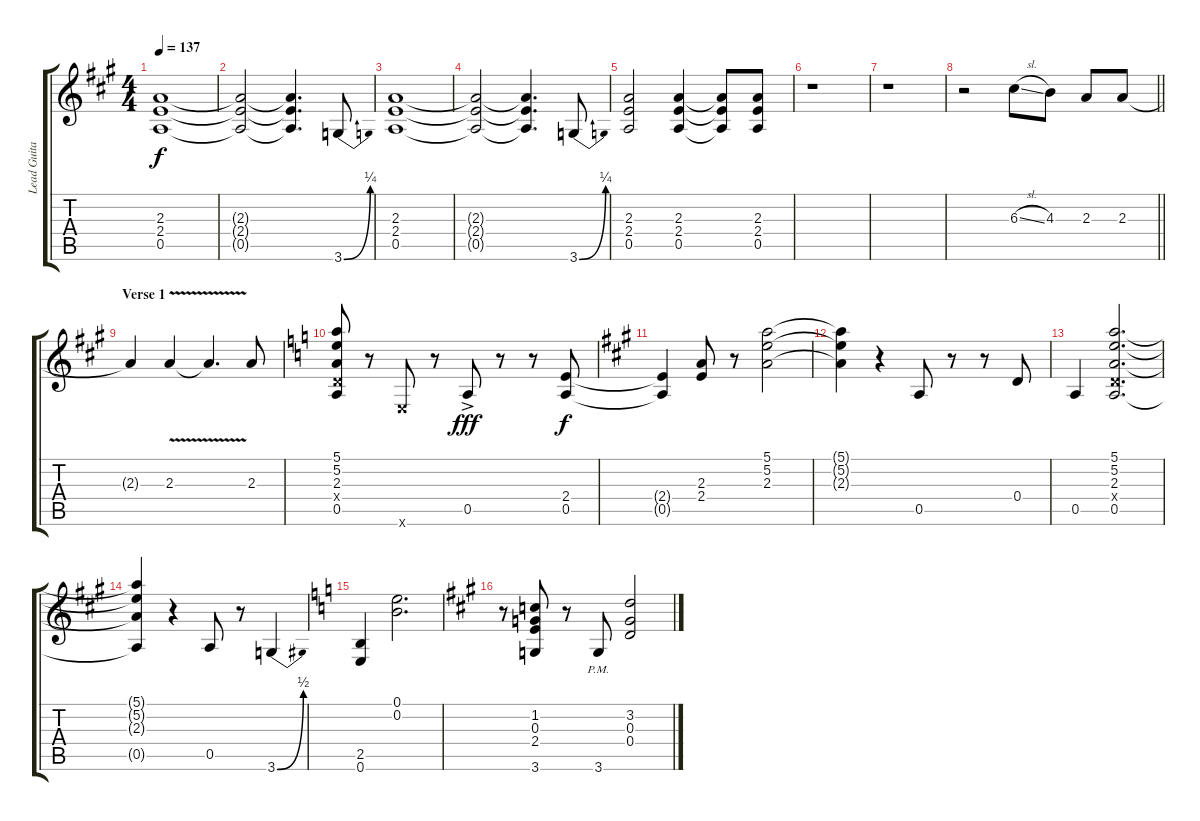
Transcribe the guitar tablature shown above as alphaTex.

\track ("Lead Guitar" "Lead Guita") {instrument overdrivenguitar}
\staff {score tabs}
\tuning (E4 B3 G3 D3 A2 E2) {hide}
\ts (4 4)
\tempo 137
\clef g2
\ks a
(2.3 2.4 0.5).1{dy f} |
(2.3{t} 2.4{t} 0.5{t}).2 (2.3{t} 2.4{t} 0.5{t}).4{d} 3.6{be (bend 0 0 60 1)}.8 |
(2.3 2.4 0.5).1 |
(2.3{t} 2.4{t} 0.5{t}).2 (2.3{t} 2.4{t} 0.5{t}).4{d} 3.6{be (bend 0 0 60 1)}.8 |
(2.3 2.4 0.5).2 (2.3 2.4 0.5).4 (2.3{t} 2.4{t} 0.5{t}).8 (2.3 2.4 0.5).8 |
r.1 |
r.1 |
\barLineRight lightlight
r.2 6.3{sl}.8 4.3.8 2.3.8 2.3.8 |
\section ("" "Verse 1")
2.3{t}.4 2.3{v}.4 2.3{t}.4{d} 2.3.8 |
\ks c
(5.1 5.2 2.3 0.4{x} 0.5).8 r.8 0.6{x}.8 r.8 0.5{ac}.8{dy fff} r.8 r.8 (2.4 0.5).8{dy f} |
\ks a
(2.4{t} 0.5{t}).4 (2.3 2.4).8 r.8 (5.1 5.2 2.3).2 |
(5.1{t} 5.2{t} 2.3{t}).4 r.4 0.5.8 r.8 r.8 0.4.8 |
0.5.4 (5.1 5.2 2.3 0.4{x} 0.5).2{d} |
(5.1{t} 5.2{t} 2.3{t} 0.5{t}).4 r.4 0.5.8 r.8 3.6{be (bend 0 0 60 2)}.4 |
\ks c
(2.5 0.6).4 (0.1 0.2).2{d} |
\ks a
r.8 (1.2 0.3 2.4 3.6).8 r.8 3.6{pm}.8 (3.2 0.3 0.4).2
